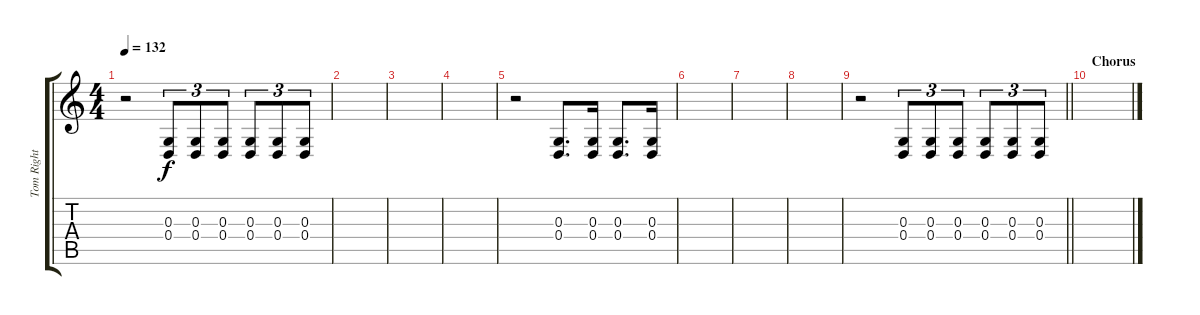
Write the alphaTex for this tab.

\track ("Tom Right" "Tom Right") {instrument melodictom}
\staff {score tabs}
\tuning (E4 B3 G3 D3 A2 E2) {hide}
\ts (4 4)
\tempo 132
\clef g2
\ks c
r.2{dy f} (0.3 0.4).8{tu (3 2)} (0.3 0.4).8{tu (3 2)} (0.3 0.4).8{tu (3 2)} (0.3 0.4).8{tu (3 2)} (0.3 0.4).8{tu (3 2)} (0.3 0.4).8{tu (3 2)} |
|
|
|
r.2 (0.3 0.4).8{d} (0.3 0.4).16 (0.3 0.4).8{d} (0.3 0.4).16 |
|
|
|
\barLineRight lightlight
r.2 (0.3 0.4).8{tu (3 2)} (0.3 0.4).8{tu (3 2)} (0.3 0.4).8{tu (3 2)} (0.3 0.4).8{tu (3 2)} (0.3 0.4).8{tu (3 2)} (0.3 0.4).8{tu (3 2)} |
\section ("" "Chorus")
